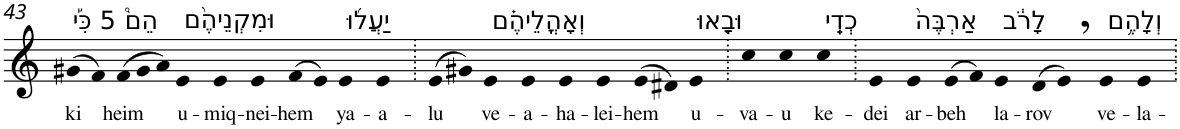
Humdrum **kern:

**kern	**text
*part1	*part1
*staff1	*staff1
*I"Piano	*
*I'Pno	*
!!LO:PB:g=z
*clefG2	*
*k[]	*
=43	=43
!LO:TX:a:t=5 כִּ֡י	!
!	!LO:LY:b
(>8g#X	ki
8f)	.
*Xtuplet	*
!LO:TX:a:t=הֵם֩	!
!	!LO:LY:b
(>12f	heim
12g#	.
12a)	.
!LO:TX:a:t=וּמִקְנֵיהֶ֨ם	!
!	!LO:LY:b
4e	u-
!	!LO:LY:b
4e	-miq-
!	!LO:LY:b
4e	-nei-
!	!LO:LY:b
(>8f	-hem
8e)	.
!LO:TX:a:t=יַעֲל֜וּ	!
!	!LO:LY:b
4e	ya-
!	!LO:LY:b
4e	-a-
=44.	=44.
!	!LO:LY:b
(>8e	-lu
8g#X)	.
!LO:TX:a:t=וְאָהֳלֵיהֶ֗ם	!
!	!LO:LY:b
4e	ve-
!	!LO:LY:b
4e	-a-
!	!LO:LY:b
4e	-ha-
!	!LO:LY:b
4e	-lei-
!	!LO:LY:b
(>8e	-hem
8d#X)	.
!LO:TX:a:t=וּבָ֤אוּ	!
!	!LO:LY:b
4e	u-
=45.	=45.
!	!LO:LY:b
4cc	-va-
!	!LO:LY:b
4cc	-u
!LO:TX:a:t=כְדֵֽי	!
!	!LO:LY:b
4cc	ke-
=46.	=46.
!	!LO:LY:b
4e	-dei
!LO:TX:a:t=אַרְבֶּה֙	!
!	!LO:LY:b
4e	ar-
!	!LO:LY:b
(>8e	-beh
8f)	.
!LO:TX:a:t=לָרֹ֔ב	!
!	!LO:LY:b
4e	la-
!	!LO:LY:b
(>8d	-rov
8e,)	.
!LO:TX:a:t=וְלָהֶ֥ם	!
!	!LO:LY:b
4e	ve-
!	!LO:LY:b
4e	-la-
=.	=.
*-	*-
